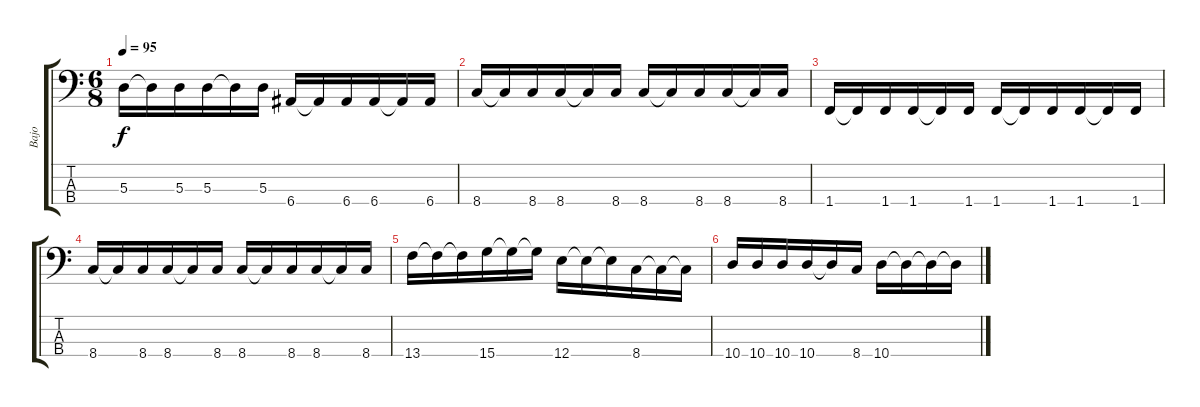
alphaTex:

\track ("Bajo" "Bajo") {instrument electricbassfinger}
\staff {score tabs}
\tuning (G2 D2 A1 E1) {hide}
\ts (6 8)
\tempo 95
\clef f4
\ks c
5.3.16{dy f} 5.3{t}.16 5.3.16 5.3.16 5.3{t}.16 5.3.16 6.4.16 6.4{t}.16 6.4.16 6.4.16 6.4{t}.16 6.4.16 |
8.4.16 8.4{t}.16 8.4.16 8.4.16 8.4{t}.16 8.4.16 8.4.16 8.4{t}.16 8.4.16 8.4.16 8.4{t}.16 8.4.16 |
1.4.16 1.4{t}.16 1.4.16 1.4.16 1.4{t}.16 1.4.16 1.4.16 1.4{t}.16 1.4.16 1.4.16 1.4{t}.16 1.4.16 |
8.4.16 8.4{t}.16 8.4.16 8.4.16 8.4{t}.16 8.4.16 8.4.16 8.4{t}.16 8.4.16 8.4.16 8.4{t}.16 8.4.16 |
13.4.16 13.4{t}.16 13.4{t}.16 15.4.16 15.4{t}.16 15.4{t}.16 12.4.16 12.4{t}.16 12.4{t}.16 8.4.16 8.4{t}.16 8.4{t}.16 |
10.4.16 10.4.16 10.4.16 10.4.16 10.4{t}.16 8.4.16 10.4.16 10.4{t}.16 10.4{t}.16 10.4{t}.16
